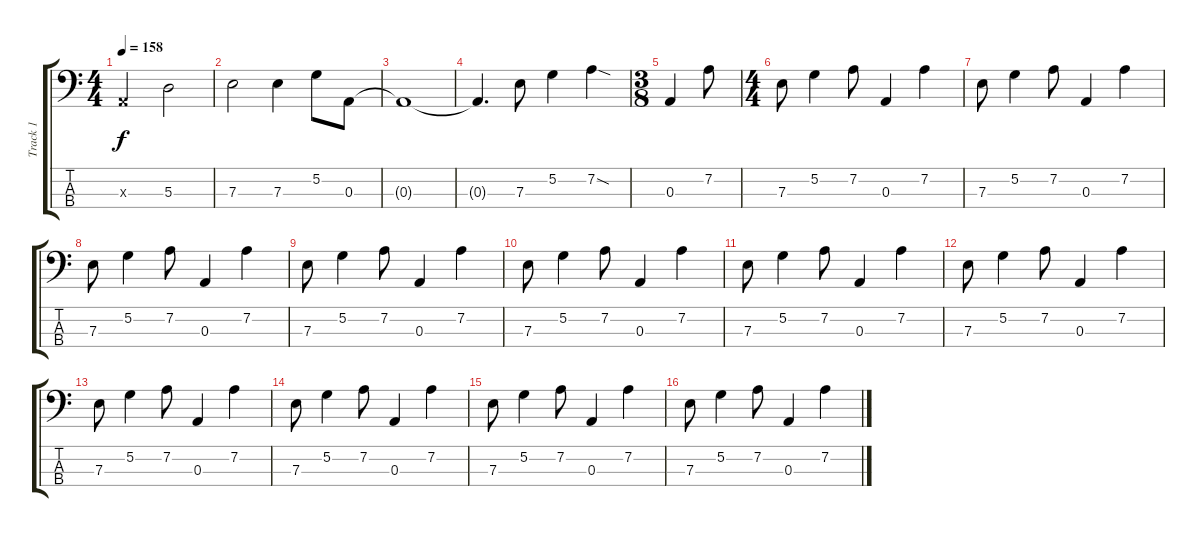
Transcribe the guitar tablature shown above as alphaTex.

\track ("Track 1" "Track 1") {instrument electricbasspick}
\staff {score tabs}
\tuning (G2 D2 A1 E1) {hide}
\ts (4 4)
\tempo 158
\clef f4
\ks c
0.3{x}.2{dy f} 5.3.2 |
7.3.2 7.3.4 5.2.8 0.3.8 |
0.3{t}.1 |
0.3{t}.4{d} 7.3.8 5.2.4 7.2{sod}.4 |
\ts (3 8)
0.3.4 7.2.8 |
\ts (4 4)
7.3.8 5.2.4 7.2.8 0.3.4 7.2.4 |
7.3.8 5.2.4 7.2.8 0.3.4 7.2.4 |
7.3.8 5.2.4 7.2.8 0.3.4 7.2.4 |
7.3.8 5.2.4 7.2.8 0.3.4 7.2.4 |
7.3.8 5.2.4 7.2.8 0.3.4 7.2.4 |
7.3.8 5.2.4 7.2.8 0.3.4 7.2.4 |
7.3.8 5.2.4 7.2.8 0.3.4 7.2.4 |
7.3.8 5.2.4 7.2.8 0.3.4 7.2.4 |
7.3.8 5.2.4 7.2.8 0.3.4 7.2.4 |
7.3.8 5.2.4 7.2.8 0.3.4 7.2.4 |
7.3.8 5.2.4 7.2.8 0.3.4 7.2.4
